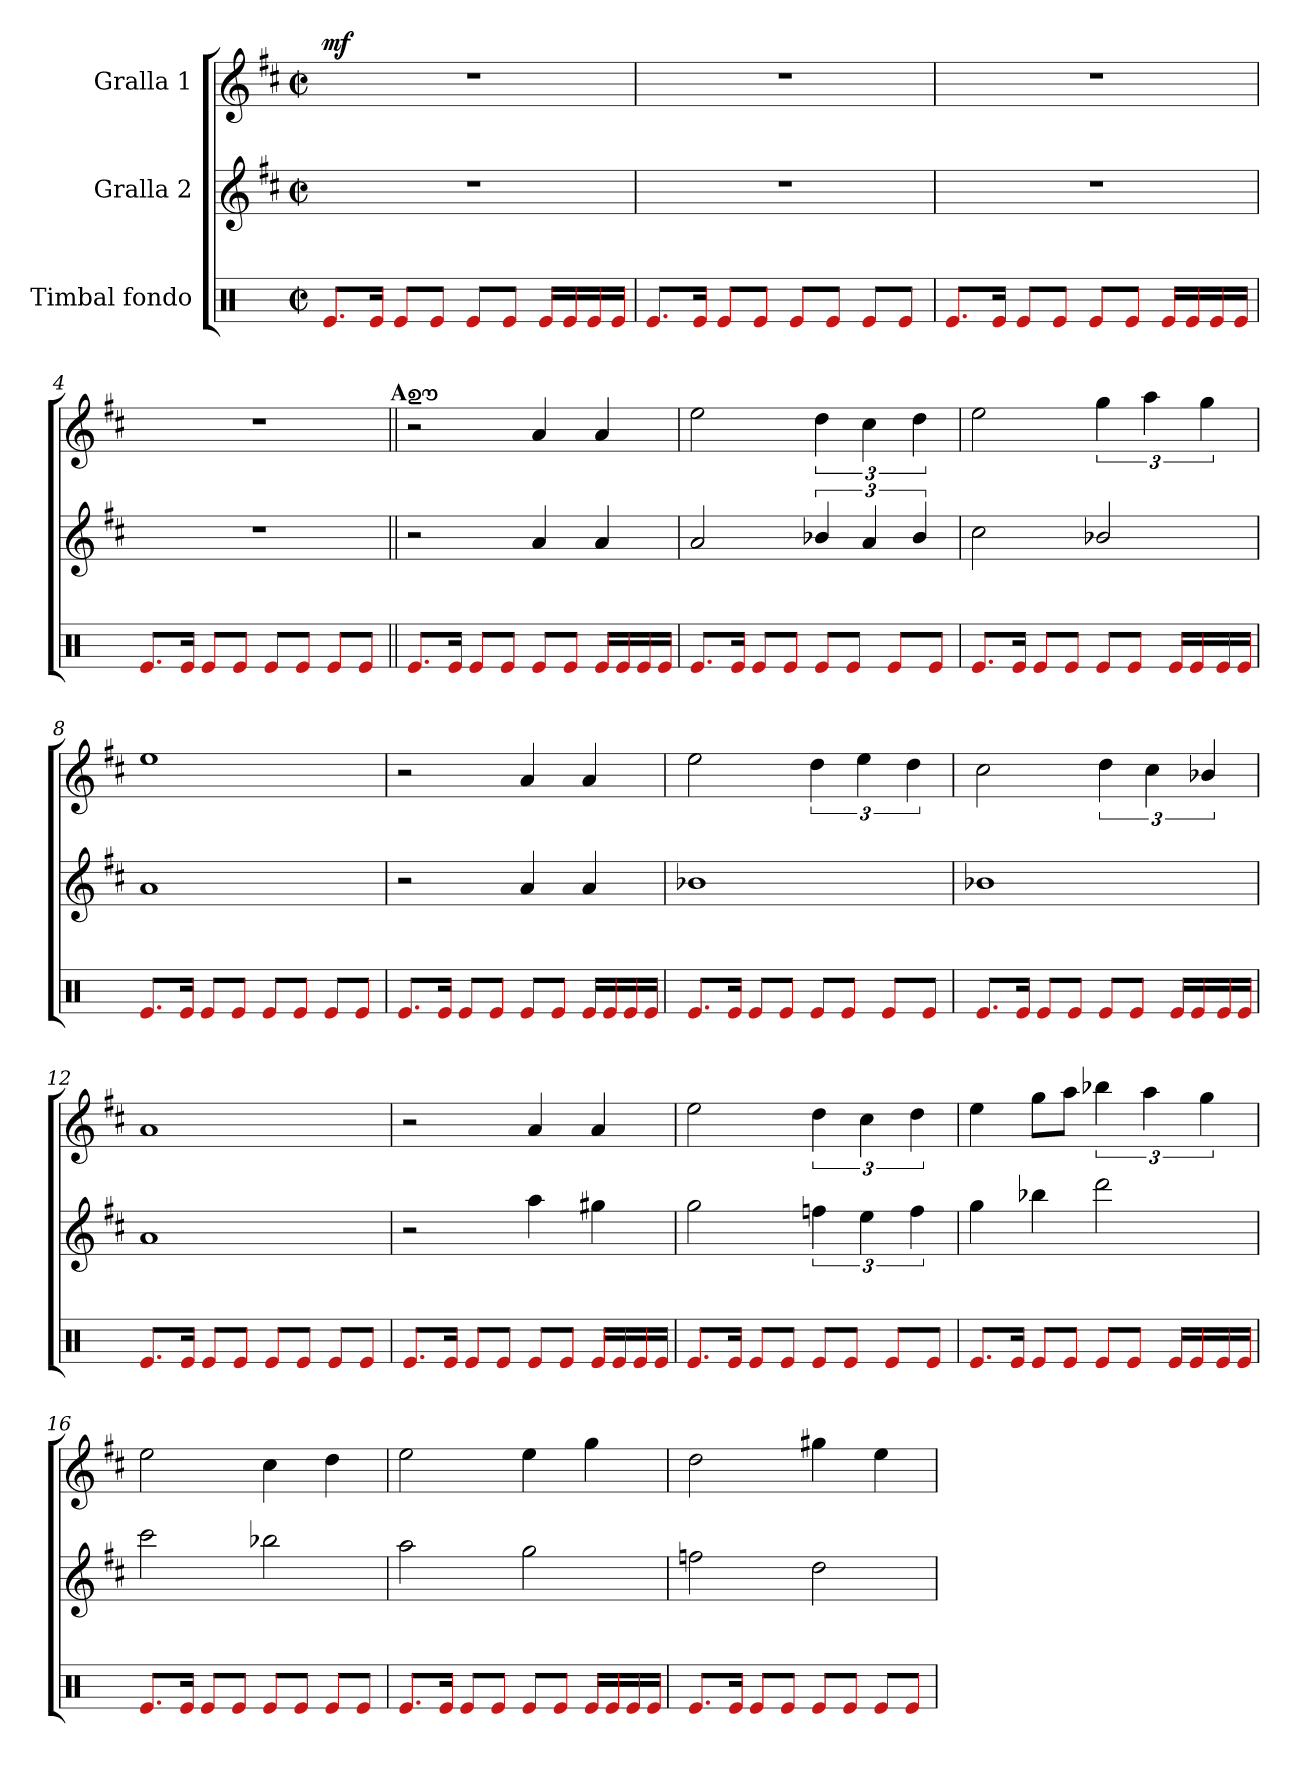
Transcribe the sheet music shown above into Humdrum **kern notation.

**kern	**kern	**kern	**dynam
*part3	*part2	*part1	*part1
*staff3	*staff2	*staff1	*staff1
*I"Timbal fondo	*I"Gralla 2	*I"Gralla 1	*
*clefX	*clefG2	*clefG2	*
*	*ITrd1c2	*ITrd1c2	*
*k[]	*k[]	*k[]	*
*M2/2	*M2/2	*M2/2	*
*met(c|)	*met(c|)	*met(c|)	*
*MM90	*MM90	*MM90	*
=1	=1	=1	=1
!	!	!	!LO:DY:a
8.e/L	1r	1r	mf
16e/Jk	.	.	.
8e/L	.	.	.
8e/J	.	.	.
8e/L	.	.	.
8e/J	.	.	.
16e/LL	.	.	.
16e/	.	.	.
16e/	.	.	.
16e/JJ	.	.	.
=2	=2	=2	=2
8.e/L	1r	1r	.
16e/Jk	.	.	.
8e/L	.	.	.
8e/J	.	.	.
8e/L	.	.	.
8e/J	.	.	.
8e/L	.	.	.
8e/J	.	.	.
=3	=3	=3	=3
8.e/L	1r	1r	.
16e/Jk	.	.	.
8e/L	.	.	.
8e/J	.	.	.
8e/L	.	.	.
8e/J	.	.	.
16e/LL	.	.	.
16e/	.	.	.
16e/	.	.	.
16e/JJ	.	.	.
!!LO:LB:g=z
=4	=4	=4	=4
8.e/L	1r	1r	.
16e/Jk	.	.	.
8e/L	.	.	.
8e/J	.	.	.
8e/L	.	.	.
8e/J	.	.	.
8e/L	.	.	.
8e/J	.	.	.
!	!	!LO:TX:a:B:t=Aഊ	!
=5||	=5||	=5||	=5||
8.e/L	2r	2r	.
16e/Jk	.	.	.
8e/L	.	.	.
8e/J	.	.	.
8e/L	4g/	4g/	.
8e/J	.	.	.
16e/LL	4g/	4g/	.
16e/	.	.	.
16e/	.	.	.
16e/JJ	.	.	.
=6	=6	=6	=6
8.e/L	2g/	2dd\	.
16e/Jk	.	.	.
8e/L	.	.	.
8e/J	.	.	.
8e/L	6a-X/	6cc\	.
8e/J	.	.	.
.	6g/	6b\	.
8e/L	.	.	.
.	6a-/	6cc\	.
8e/J	.	.	.
!!LO:LB:g=z
=7	=7	=7	=7
8.e/L	2b\	2dd\	.
16e/Jk	.	.	.
8e/L	.	.	.
8e/J	.	.	.
8e/L	2a-X/	6ff\	.
8e/J	.	.	.
.	.	6gg\	.
16e/LL	.	.	.
16e/	.	.	.
.	.	6ff\	.
16e/	.	.	.
16e/JJ	.	.	.
=8	=8	=8	=8
8.e/L	1g	1dd	.
16e/Jk	.	.	.
8e/L	.	.	.
8e/J	.	.	.
8e/L	.	.	.
8e/J	.	.	.
8e/L	.	.	.
8e/J	.	.	.
=9	=9	=9	=9
8.e/L	2r	2r	.
16e/Jk	.	.	.
8e/L	.	.	.
8e/J	.	.	.
8e/L	4g/	4g/	.
8e/J	.	.	.
16e/LL	4g/	4g/	.
16e/	.	.	.
16e/	.	.	.
16e/JJ	.	.	.
!!LO:LB:g=z
=10	=10	=10	=10
8.e/L	1a-X	2dd\	.
16e/Jk	.	.	.
8e/L	.	.	.
8e/J	.	.	.
8e/L	.	6cc\	.
8e/J	.	.	.
.	.	6dd\	.
8e/L	.	.	.
.	.	6cc\	.
8e/J	.	.	.
=11	=11	=11	=11
8.e/L	1a-X	2b\	.
16e/Jk	.	.	.
8e/L	.	.	.
8e/J	.	.	.
8e/L	.	6cc\	.
8e/J	.	.	.
.	.	6b\	.
16e/LL	.	.	.
16e/	.	.	.
.	.	6a-X/	.
16e/	.	.	.
16e/JJ	.	.	.
=12	=12	=12	=12
8.e/L	1g	1g	.
16e/Jk	.	.	.
8e/L	.	.	.
8e/J	.	.	.
8e/L	.	.	.
8e/J	.	.	.
8e/L	.	.	.
8e/J	.	.	.
!!LO:PB:g=z
=13	=13	=13	=13
8.e/L	2r	2r	.
16e/Jk	.	.	.
8e/L	.	.	.
8e/J	.	.	.
8e/L	4gg\	4g/	.
8e/J	.	.	.
16e/LL	4ff#X\	4g/	.
16e/	.	.	.
16e/	.	.	.
16e/JJ	.	.	.
=14	=14	=14	=14
8.e/L	2ff\	2dd\	.
16e/Jk	.	.	.
8e/L	.	.	.
8e/J	.	.	.
8e/L	6ee-X\	6cc\	.
8e/J	.	.	.
.	6dd\	6b\	.
8e/L	.	.	.
.	6ee-\	6cc\	.
8e/J	.	.	.
=15	=15	=15	=15
8.e/L	4ff\	4dd\	.
16e/Jk	.	.	.
8e/L	4aa-X\	8ff\L	.
8e/J	.	8gg\J	.
8e/L	2ccc\	6aa-X\	.
8e/J	.	.	.
.	.	6gg\	.
16e/LL	.	.	.
16e/	.	.	.
.	.	6ff\	.
16e/	.	.	.
16e/JJ	.	.	.
!!LO:LB:g=z
=16	=16	=16	=16
8.e/L	2bb\	2dd\	.
16e/Jk	.	.	.
8e/L	.	.	.
8e/J	.	.	.
8e/L	2aa-X\	4b\	.
8e/J	.	.	.
8e/L	.	4cc\	.
8e/J	.	.	.
=17	=17	=17	=17
8.e/L	2gg\	2dd\	.
16e/Jk	.	.	.
8e/L	.	.	.
8e/J	.	.	.
8e/L	2ff\	4dd\	.
8e/J	.	.	.
16e/LL	.	4ff\	.
16e/	.	.	.
16e/	.	.	.
16e/JJ	.	.	.
=18	=18	=18	=18
8.e/L	2ee-X\	2cc\	.
16e/Jk	.	.	.
8e/L	.	.	.
8e/J	.	.	.
8e/L	2cc\	4ff#X\	.
8e/J	.	.	.
8e/L	.	4dd\	.
8e/J	.	.	.
=	=	=	=
*-	*-	*-	*-
